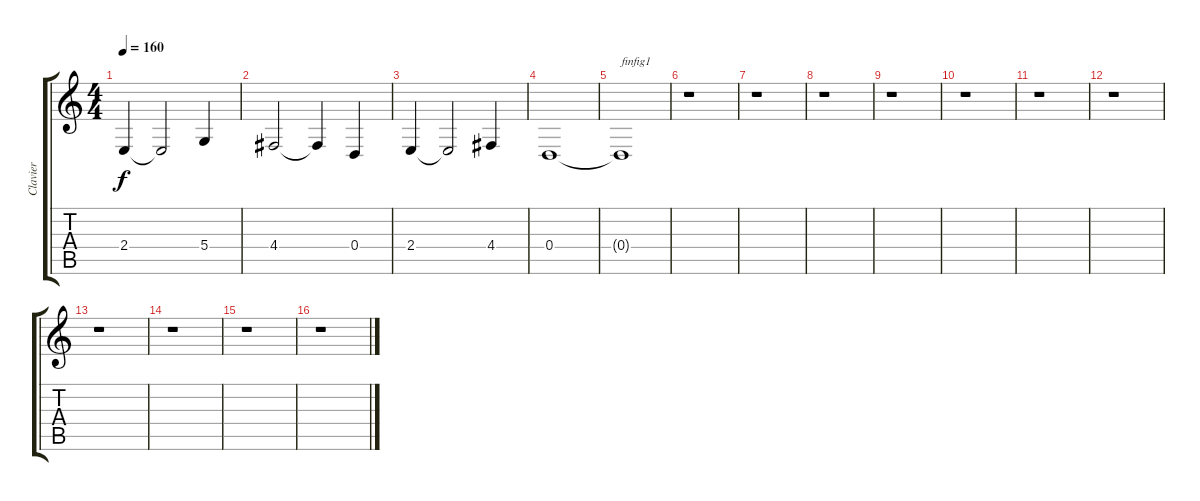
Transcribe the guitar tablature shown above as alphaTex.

\track ("Clavier" "Clavier") {instrument synthbrass1}
\staff {score tabs}
\tuning (E4 B3 G3 D3 A2 E2) {hide}
\ts (4 4)
\tempo 160
\clef g2
\ks c
2.4.4{dy f} 2.4{t}.2 5.4.4 |
4.4.2 4.4{t}.4 0.4.4 |
2.4.4 2.4{t}.2 4.4.4 |
0.4.1 |
0.4{t}.1{txt "finfig1"} |
r.1 |
r.1 |
r.1 |
r.1 |
r.1 |
r.1 |
r.1 |
r.1 |
r.1 |
r.1 |
r.1
